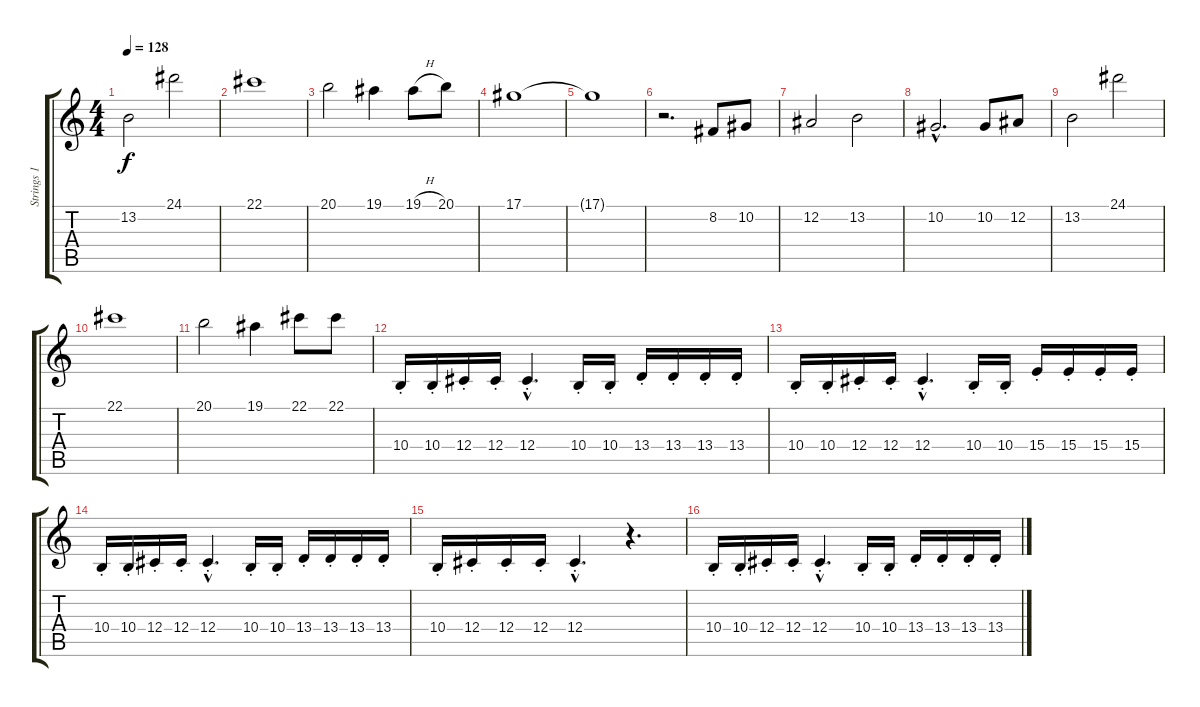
\track ("Strings 1" "Strings 1") {instrument stringensemble1}
\staff {score tabs}
\tuning (Eb4 Bb3 Gb3 Db3 Ab2 Eb2) {hide}
\ts (4 4)
\tempo 128
\clef g2
\ks c
13.2.2{dy f} 24.1.2 |
22.1.1 |
20.1.2 19.1.4 19.1{h}.8 20.1.8 |
17.1.1 |
17.1{t}.1 |
r.2{d} 8.2.8{volume 13 balance 2 instrument stringensemble1} 10.2.8 |
12.2.2 13.2.2 |
10.2{hac}.2{d} 10.2.8 12.2.8 |
13.2.2 24.1.2 |
22.1.1 |
20.1.2 19.1.4 22.1.8 22.1.8 |
\section ("" "")
10.4{st}.16{volume 13} 10.4{st}.16 12.4{st}.16 12.4{st}.16 12.4{hac st}.4{d} 10.4{st}.16 10.4{st}.16 13.4{st}.16 13.4{st}.16 13.4{st}.16 13.4{st}.16 |
10.4{st}.16 10.4{st}.16 12.4{st}.16 12.4{st}.16 12.4{hac st}.4{d} 10.4{st}.16 10.4{st}.16 15.4{st}.16 15.4{st}.16 15.4{st}.16 15.4{st}.16 |
10.4{st}.16 10.4{st}.16 12.4{st}.16 12.4{st}.16 12.4{hac st}.4{d} 10.4{st}.16 10.4{st}.16 13.4{st}.16 13.4{st}.16 13.4{st}.16 13.4{st}.16 |
10.4{st}.16 12.4{st}.16 12.4{st}.16 12.4{st}.16 12.4{hac st}.4{d} r.4{d} |
10.4{st}.16 10.4{st}.16 12.4{st}.16 12.4{st}.16 12.4{hac st}.4{d} 10.4{st}.16 10.4{st}.16 13.4{st}.16 13.4{st}.16 13.4{st}.16 13.4{st}.16
